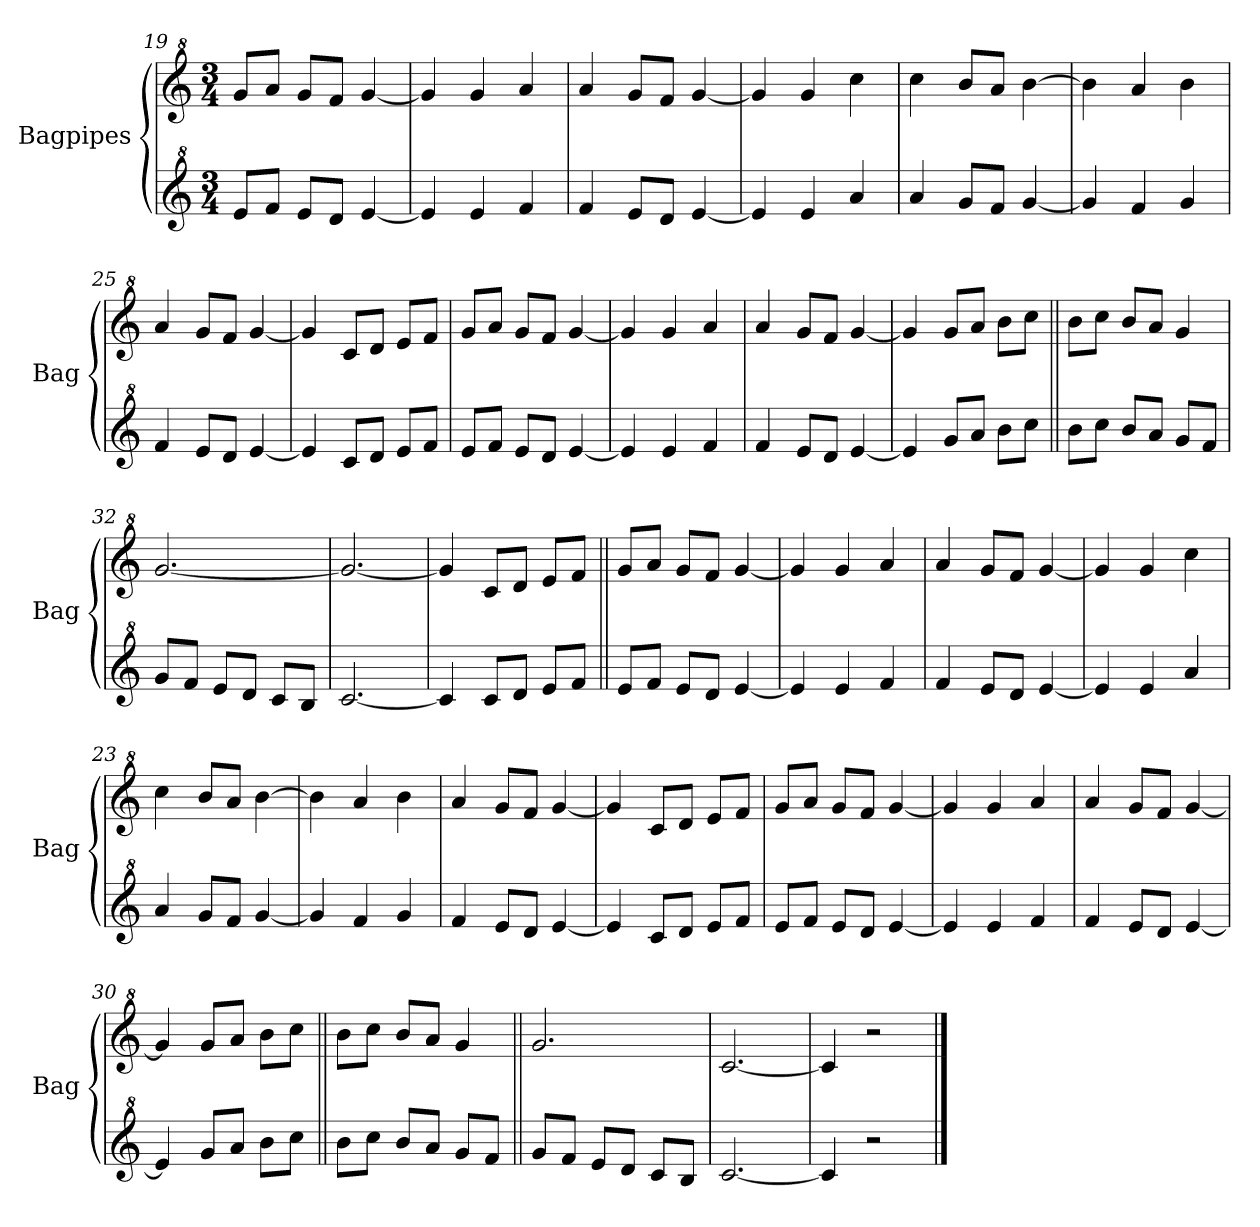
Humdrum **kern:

**kern	**kern
*part2	*part1
*staff2	*staff1
*I"Bagpipes	*I"Bagpipes
*I'Bag	*I'Bag
*clefG^2	*clefG^2
*k[]	*k[]
*M3/4	*M3/4
=19||	=19||
8ee/L	8gg/L
8ff/J	8aa/J
8ee/L	8gg/L
8dd/J	8ff/J
[4ee/	[4gg/
=20	=20
4ee/]	4gg/]
4ee/	4gg/
4ff/	4aa/
=21	=21
4ff/	4aa/
8ee/L	8gg/L
8dd/J	8ff/J
[4ee/	[4gg/
=22	=22
4ee/]	4gg/]
4ee/	4gg/
4aa/	4ccc\
=23	=23
4aa/	4ccc\
8gg/L	8bb/L
8ff/J	8aa/J
[4gg/	[4bb\
=24	=24
4gg/]	4bb\]
4ff/	4aa/
4gg/	4bb\
=25	=25
4ff/	4aa/
8ee/L	8gg/L
8dd/J	8ff/J
[4ee/	[4gg/
=26	=26
4ee/]	4gg/]
8cc/L	8cc/L
8dd/J	8dd/J
8ee/L	8ee/L
8ff/J	8ff/J
=27	=27
8ee/L	8gg/L
8ff/J	8aa/J
8ee/L	8gg/L
8dd/J	8ff/J
[4ee/	[4gg/
=28	=28
4ee/]	4gg/]
4ee/	4gg/
4ff/	4aa/
=29	=29
4ff/	4aa/
8ee/L	8gg/L
8dd/J	8ff/J
[4ee/	[4gg/
=30	=30
4ee/]	4gg/]
8gg/L	8gg/L
8aa/J	8aa/J
8bb\L	8bb\L
8ccc\J	8ccc\J
=31||	=31||
8bb\L	8bb\L
8ccc\J	8ccc\J
8bb/L	8bb/L
8aa/J	8aa/J
8gg/L	4gg/
8ff/J	.
=32	=32
8gg/L	[2.gg/
8ff/J	.
8ee/L	.
8dd/J	.
8cc/L	.
8b/J	.
=33	=33
[2.cc/	2.gg/_
=34	=34
4cc/]	4gg/]
8cc/L	8cc/L
8dd/J	8dd/J
8ee/L	8ee/L
8ff/J	8ff/J
=19||	=19||
8ee/L	8gg/L
8ff/J	8aa/J
8ee/L	8gg/L
8dd/J	8ff/J
[4ee/	[4gg/
=20	=20
4ee/]	4gg/]
4ee/	4gg/
4ff/	4aa/
=21	=21
4ff/	4aa/
8ee/L	8gg/L
8dd/J	8ff/J
[4ee/	[4gg/
=22	=22
4ee/]	4gg/]
4ee/	4gg/
4aa/	4ccc\
=23	=23
4aa/	4ccc\
8gg/L	8bb/L
8ff/J	8aa/J
[4gg/	[4bb\
=24	=24
4gg/]	4bb\]
4ff/	4aa/
4gg/	4bb\
=25	=25
4ff/	4aa/
8ee/L	8gg/L
8dd/J	8ff/J
[4ee/	[4gg/
=26	=26
4ee/]	4gg/]
8cc/L	8cc/L
8dd/J	8dd/J
8ee/L	8ee/L
8ff/J	8ff/J
=27	=27
8ee/L	8gg/L
8ff/J	8aa/J
8ee/L	8gg/L
8dd/J	8ff/J
[4ee/	[4gg/
=28	=28
4ee/]	4gg/]
4ee/	4gg/
4ff/	4aa/
=29	=29
4ff/	4aa/
8ee/L	8gg/L
8dd/J	8ff/J
[4ee/	[4gg/
=30	=30
4ee/]	4gg/]
8gg/L	8gg/L
8aa/J	8aa/J
8bb\L	8bb\L
8ccc\J	8ccc\J
=35||	=35||
8bb\L	8bb\L
8ccc\J	8ccc\J
8bb/L	8bb/L
8aa/J	8aa/J
8gg/L	4gg/
8ff/J	.
=36||	=36||
8gg/L	2.gg/
8ff/J	.
8ee/L	.
8dd/J	.
8cc/L	.
8b/J	.
=37	=37
[2.cc/	[2.cc/
=38	=38
4cc/]	4cc/]
2r	2r
==	==
*-	*-
